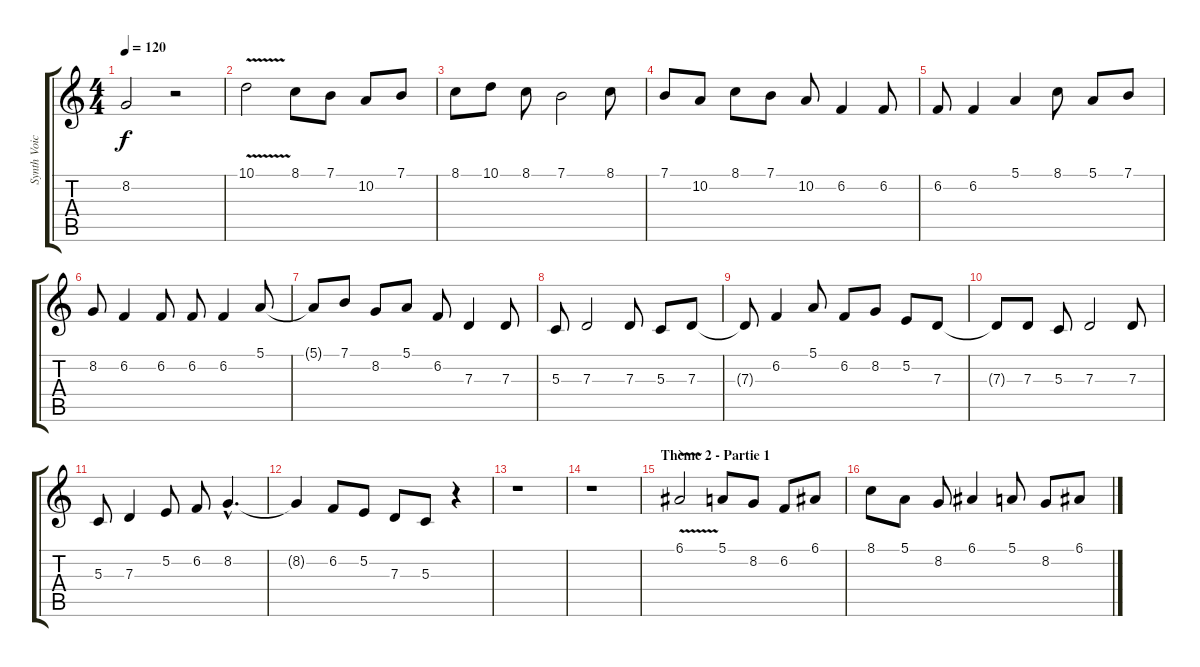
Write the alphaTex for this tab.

\track ("Synth Voice" "Synth Voic") {instrument synthvoice}
\staff {score tabs}
\tuning (E4 B3 G3 D3 A2 E2) {hide}
\ts (4 4)
\tempo 120
\clef g2
\ks c
8.2{t}.2{dy f} r.2 |
10.1{v}.2 8.1.8 7.1.8 10.2.8 7.1.8 |
8.1.8 10.1.8 8.1.8 7.1.2 8.1.8 |
7.1.8 10.2.8 8.1.8 7.1.8 10.2.8 6.2.4 6.2.8 |
6.2.8 6.2.4 5.1.4 8.1.8 5.1.8 7.1.8 |
8.2.8 6.2.4 6.2.8 6.2.8 6.2.4 5.1.8 |
5.1{t}.8 7.1.8 8.2.8 5.1.8 6.2.8 7.3.4 7.3.8 |
5.3.8 7.3.2 7.3.8 5.3.8 7.3.8 |
7.3{t}.8 6.2.4 5.1.8 6.2.8 8.2.8 5.2.8 7.3.8 |
7.3{t}.8 7.3.8 5.3.8 7.3.2 7.3.8 |
5.3.8 7.3.4 5.2.8 6.2.8 8.2{hac}.4{d} |
8.2{t}.4 6.2.8 5.2.8 7.3.8 5.3.8 r.4 |
r.1 |
r.1 |
\section ("" "Thème 2 - Partie 1")
6.1{v}.2 5.1.8 8.2.8 6.2.8 6.1.8 |
8.1.8 5.1.8 8.2.8 6.1.4 5.1.8 8.2.8 6.1.8
